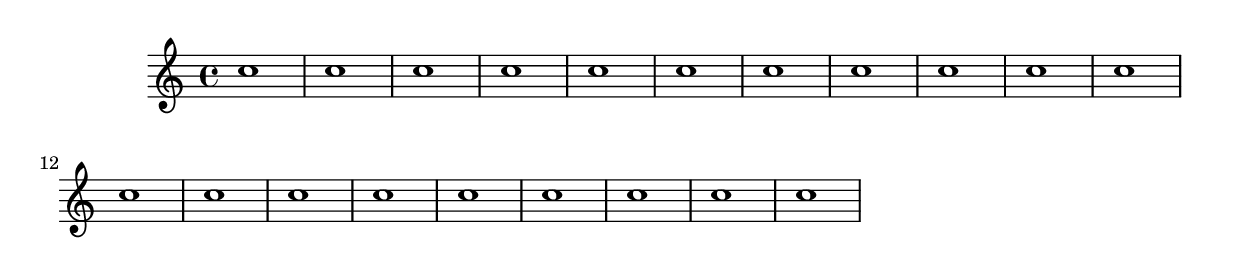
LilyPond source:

\version "2.14.0"

\header {

  texidoc = "If @code{ragged-last} is set, the systems are broken
    similar to paragraph formatting in text: the last line is
    unjustified. "

}

\layout{
  ragged-last = ##t
}

\relative c'' \new Staff { \repeat unfold 20 { c1 } }

